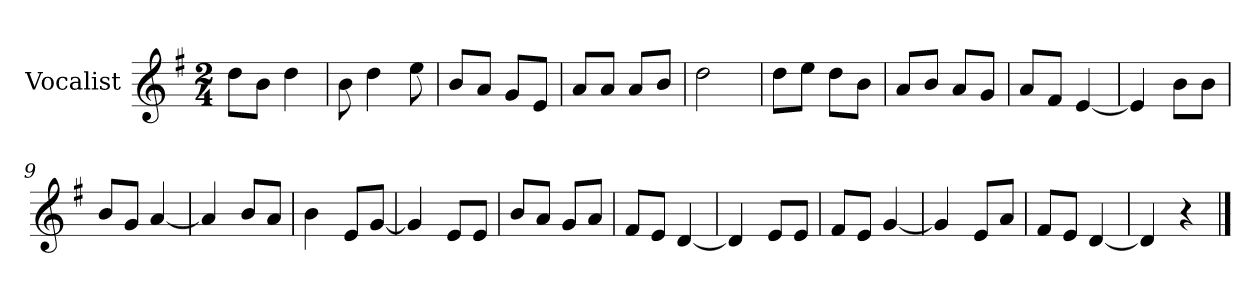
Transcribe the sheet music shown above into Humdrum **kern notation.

**kern
*part1
*staff1
*I"Vocalist
*k[f#]
*G:
*M2/4
=
8ddL
8bJ
4dd
=1
8b
4dd
8ee
=2
8bL
8aJ
8gL
8eJ
=3
8aL
8aJ
8aL
8bJ
=4
2dd
=5
8ddL
8eeJ
8ddL
8bJ
=6
8aL
8bJ
8aL
8gJ
=7
8aL
8f#J
[4e
=8
4e]
8bL
8bJ
=9
8bL
8gJ
[4a
=10
4a]
8bL
8aJ
=11
4b
8eL
[8gJ
=12
4g]
8eL
8eJ
=13
8bL
8aJ
8gL
8aJ
=14
8f#L
8eJ
[4d
=15
4d]
8eL
8eJ
=16
8f#L
8eJ
[4g
=17
4g]
8eL
8aJ
=18
8f#L
8eJ
[4d
=19
4d]
4r
==
*-
